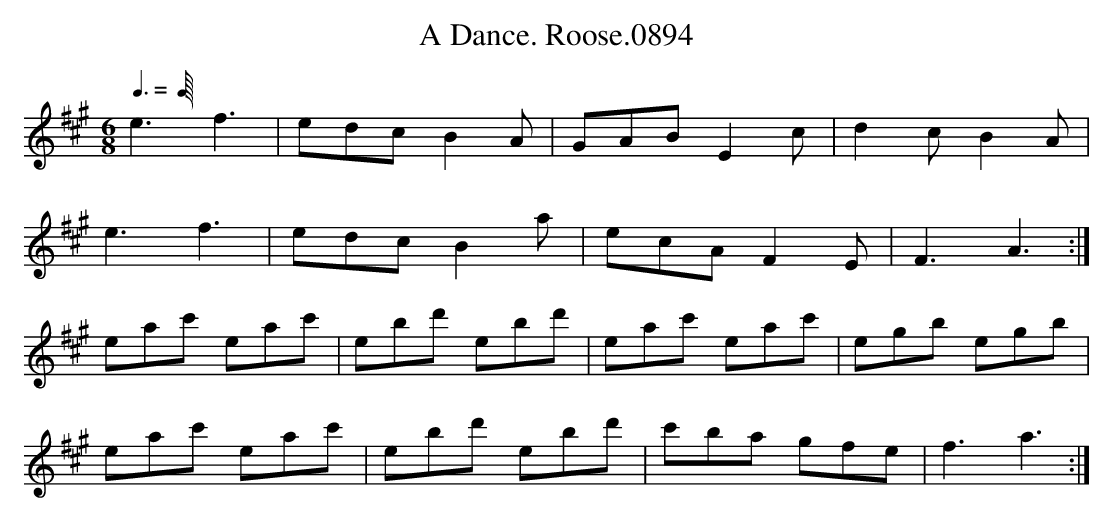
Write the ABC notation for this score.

X:1
T:Dance. Roose.0894, A
Q:3/8-120
L:1/8
M:6/8
K:A
e3f3|edc B2A|GAB E2c|d2c B2A|
e3f3|edc B2a|ecA F2E|F3A3:|
eac' eac'|ebd' ebd'|eac' eac'|egb egb|
eac' eac'|ebd' ebd'|c'ba gfe|f3a3:|
